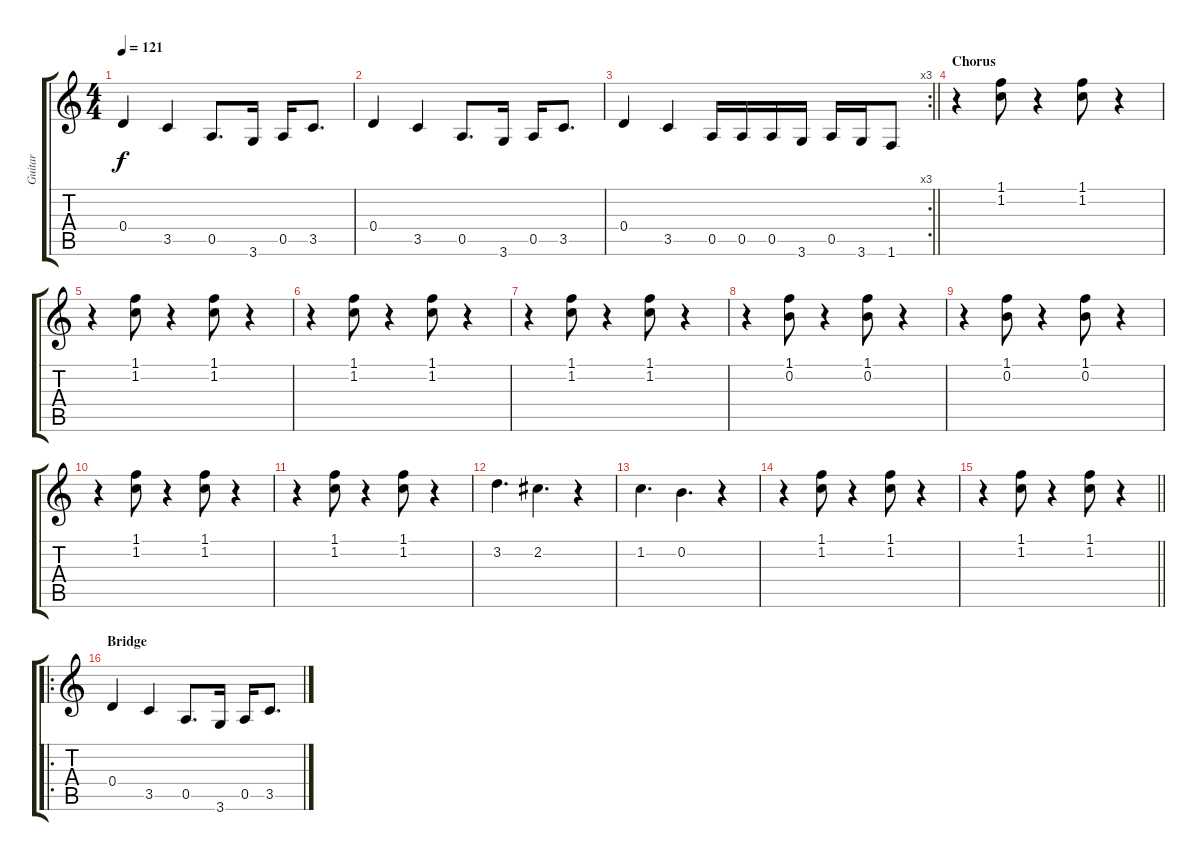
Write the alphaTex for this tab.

\track ("Guitar" "Guitar") {instrument electricguitarclean}
\staff {score tabs}
\tuning (E4 B3 G3 D3 A2 E2) {hide}
\ts (4 4)
\tempo 121
\clef g2
\ks c
0.4.4{dy f} 3.5.4 0.5.8{d} 3.6.16 0.5.16 3.5.8{d} |
0.4.4 3.5.4 0.5.8{d} 3.6.16 0.5.16 3.5.8{d} |
\rc 3
\barLineRight lightlight
0.4.4 3.5.4 0.5.16 0.5.16 0.5.16 3.6.16 0.5.16 3.6.16 1.6.8 |
\section ("" "Chorus")
r.4 (1.1 1.2).8 r.4 (1.1 1.2).8 r.4 |
r.4 (1.1 1.2).8 r.4 (1.1 1.2).8 r.4 |
r.4 (1.1 1.2).8 r.4 (1.1 1.2).8 r.4 |
r.4 (1.1 1.2).8 r.4 (1.1 1.2).8 r.4 |
r.4 (1.1 0.2).8 r.4 (1.1 0.2).8 r.4 |
r.4 (1.1 0.2).8 r.4 (1.1 0.2).8 r.4 |
r.4 (1.1 1.2).8 r.4 (1.1 1.2).8 r.4 |
r.4 (1.1 1.2).8 r.4 (1.1 1.2).8 r.4 |
3.2.4{d} 2.2.4{d} r.4 |
1.2.4{d} 0.2.4{d} r.4 |
r.4 (1.1 1.2).8 r.4 (1.1 1.2).8 r.4 |
\barLineRight lightlight
r.4 (1.1 1.2).8 r.4 (1.1 1.2).8 r.4 |
\ro
\section ("" "Bridge")
0.4.4 3.5.4 0.5.8{d} 3.6.16 0.5.16 3.5.8{d}
